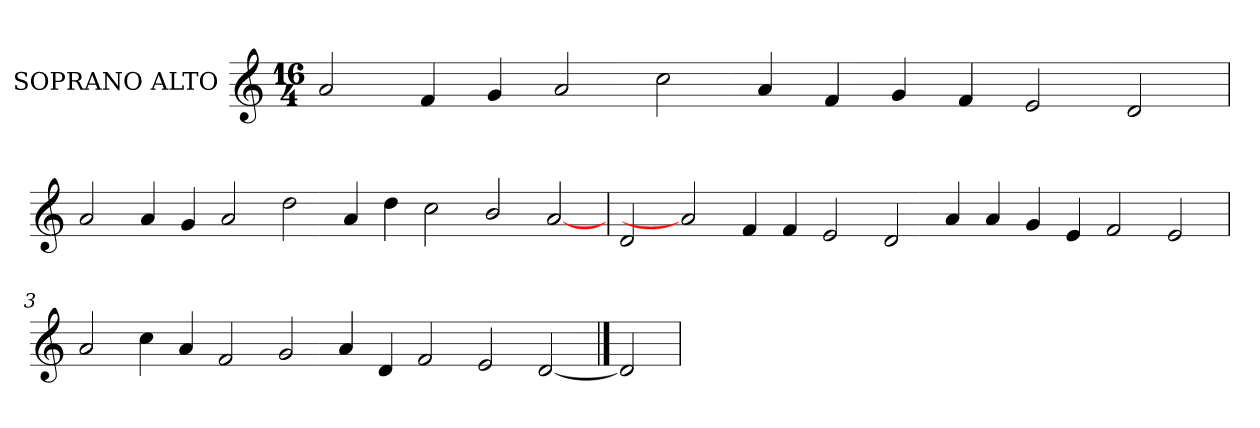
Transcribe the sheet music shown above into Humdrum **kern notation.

**kern
*part1
*staff1
*I"SOPRANO ALTO
*I'S. A.
!!LO:PB:g=z
*clefG2
*k[]
*C:
*M16/4
=
2ai/
4fi/
4gi/
2ai/
2cci\
4ai/
4fi/
4gi/
4fi/
2ei/
2di/
!!LO:LB:g=z
=1
2ai/
4ai/
4gi/
2ai/
2ddi\
4ai/
4ddi\
2cci\
2bi/
[2ai
!!LO:LB:g=z
=2
2di/
2ai]
4fi/
4fi/
2ei/
2di/
4ai/
4ai/
4gi/
4ei/
2fi/
2ei/
!!LO:LB:g=z
=3
2ai/
4cci\
4ai/
2fi/
2gi/
4ai/
4di/
2fi/
2ei/
[2di
==4
2di]
=
*-
